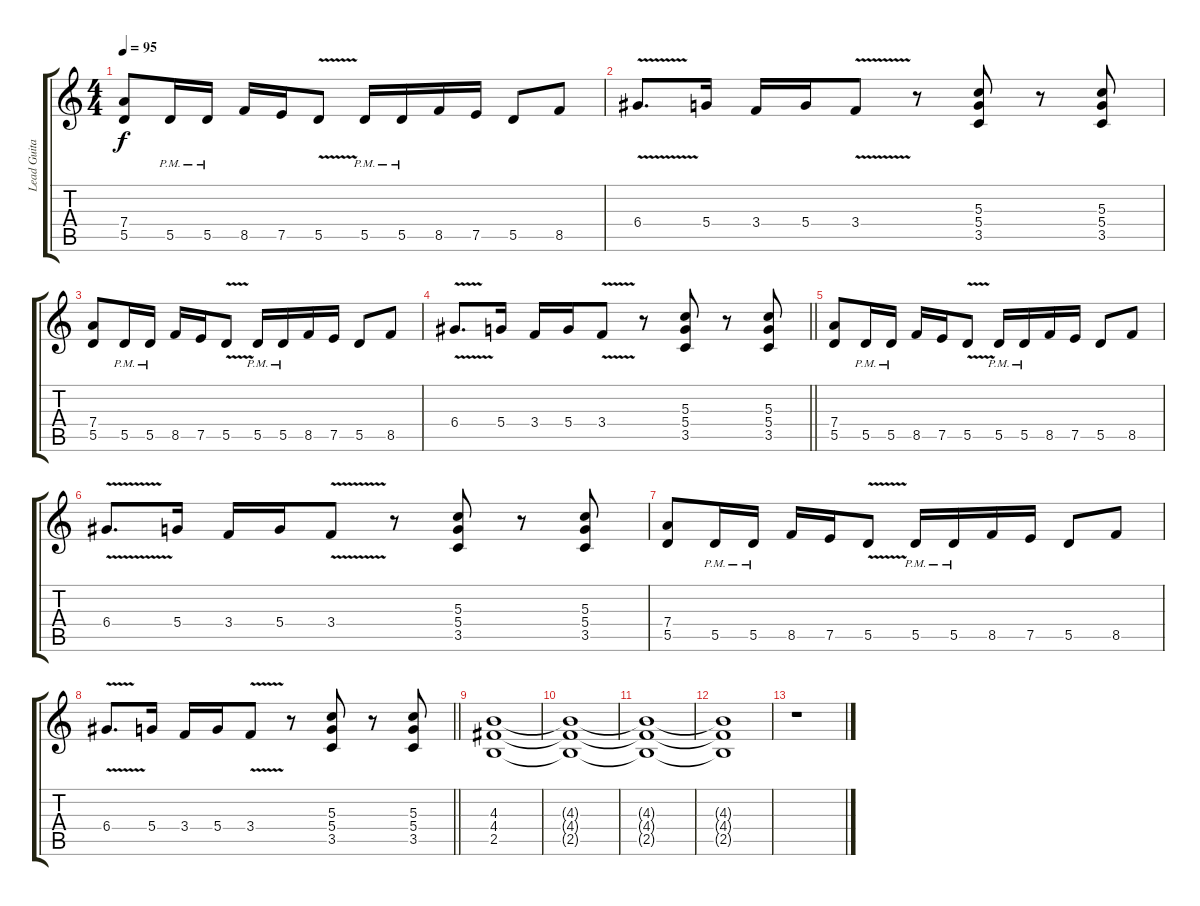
\track ("Lead Guitar" "Lead Guita") {instrument distortionguitar}
\staff {score tabs}
\tuning (E4 B3 G3 D3 A2 E2) {hide}
\ts (4 4)
\tempo 95
\clef g2
\ks c
(7.4 5.5).8{dy f} 5.5{pm}.16 5.5{pm}.16 8.5.16 7.5.16 5.5{v}.8 5.5{pm}.16 5.5{pm}.16 8.5.16 7.5.16 5.5.8 8.5.8 |
6.4{v}.8{d} 5.4.16 3.4.16 5.4.16 3.4{v}.8 r.8 (5.3 5.4 3.5).8 r.8 (5.3 5.4 3.5).8 |
(7.4 5.5).8 5.5{pm}.16 5.5{pm}.16 8.5.16 7.5.16 5.5{v}.8 5.5{pm}.16 5.5{pm}.16 8.5.16 7.5.16 5.5.8 8.5.8 |
\barLineRight lightlight
6.4{v}.8{d} 5.4.16 3.4.16 5.4.16 3.4{v}.8 r.8 (5.3 5.4 3.5).8 r.8 (5.3 5.4 3.5).8 |
(7.4 5.5).8 5.5{pm}.16 5.5{pm}.16 8.5.16 7.5.16 5.5{v}.8 5.5{pm}.16 5.5{pm}.16 8.5.16 7.5.16 5.5.8 8.5.8 |
6.4{v}.8{d} 5.4.16 3.4.16 5.4.16 3.4{v}.8 r.8 (5.3 5.4 3.5).8 r.8 (5.3 5.4 3.5).8 |
(7.4 5.5).8 5.5{pm}.16 5.5{pm}.16 8.5.16 7.5.16 5.5{v}.8 5.5{pm}.16 5.5{pm}.16 8.5.16 7.5.16 5.5.8 8.5.8 |
\barLineRight lightlight
6.4{v}.8{d} 5.4.16 3.4.16 5.4.16 3.4{v}.8 r.8 (5.3 5.4 3.5).8 r.8 (5.3 5.4 3.5).8 |
(4.3 4.4 2.5).1{volume 0} |
(4.3{t} 4.4{t} 2.5{t}).1 |
(4.3{t} 4.4{t} 2.5{t}).1 |
(4.3{t} 4.4{t} 2.5{t}).1 |
r.1
